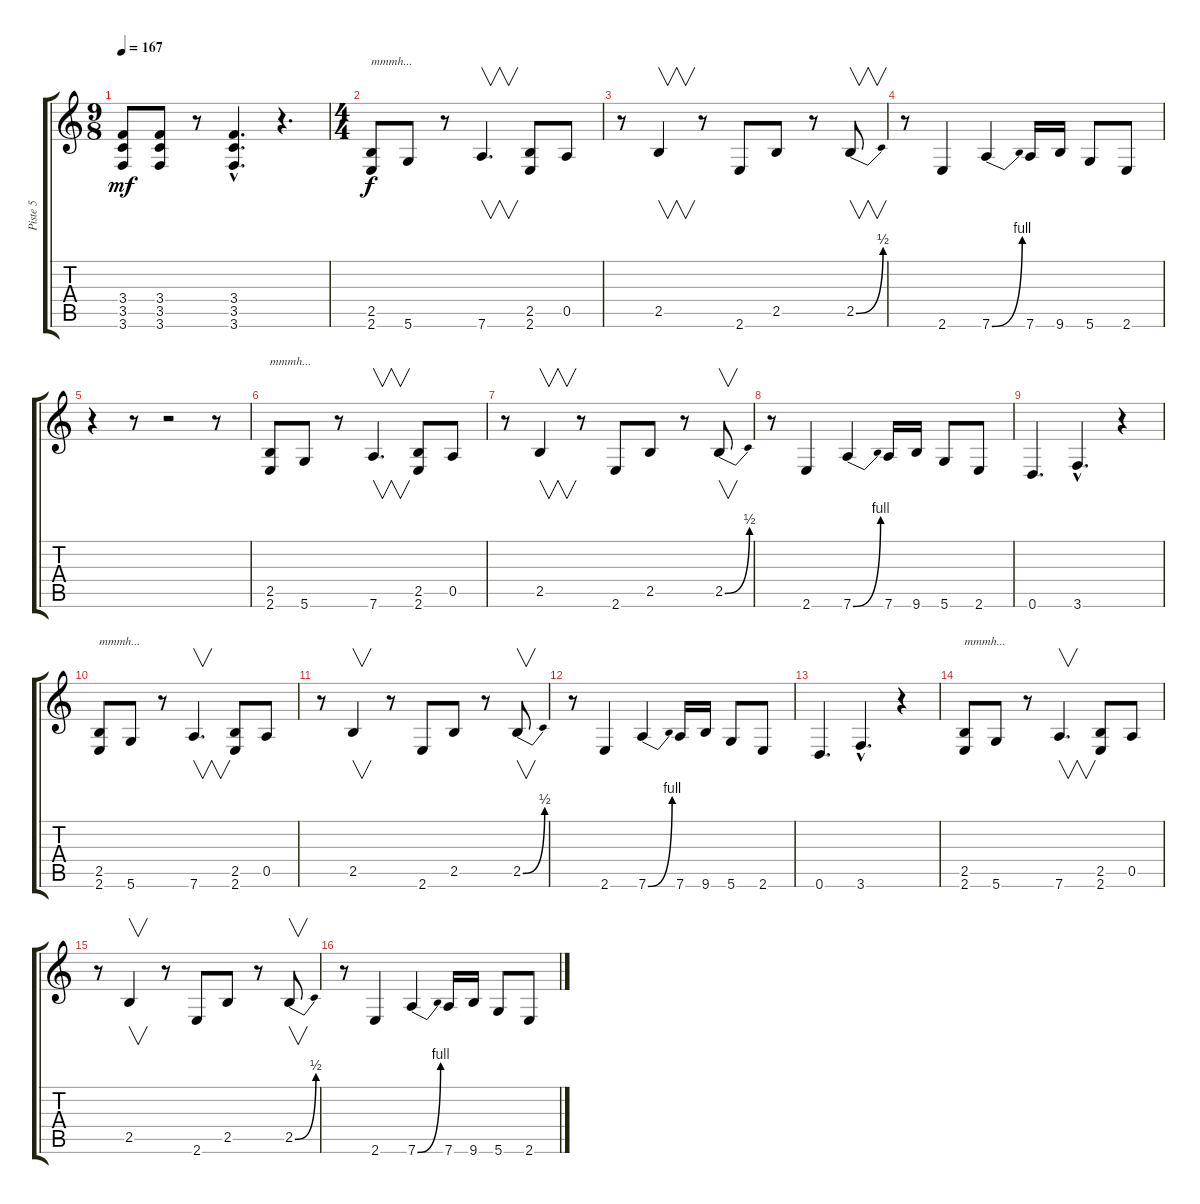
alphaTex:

\track ("Piste 5" "Piste 5") {instrument distortionguitar}
\staff {score tabs}
\tuning (E4 B3 G3 D3 A2 D2) {hide}
\ts (9 8)
\tempo 167
\clef g2
\ks c
(3.4 3.5 3.6).8{dy mf} (3.4 3.5 3.6).8 r.8 (3.4{hac} 3.5{hac} 3.6{hac}).4{d} r.4{d} |
\ts (4 4)
(2.5 2.6).8{txt "mmmh..." dy f volume 13} 5.6.8 r.8 7.6.4{v d} (2.5 2.6).8 0.5.8 |
r.8 2.5.4{v} r.8 2.6.8 2.5.8 r.8 2.5{be (bend 0 0 60 2)}.8{v} |
r.8 2.6.4 7.6{be (bend 0 0 60 4)}.4 7.6.16 9.6.16 5.6.8 2.6.8 |
r.4 r.8 r.2 r.8 |
(2.5 2.6).8{txt "mmmh..." volume 13} 5.6.8 r.8 7.6.4{v d} (2.5 2.6).8 0.5.8 |
r.8 2.5.4{v} r.8 2.6.8 2.5.8 r.8 2.5{be (bend 0 0 60 2)}.8{v} |
r.8 2.6.4 7.6{be (bend 0 0 60 4)}.4 7.6.16 9.6.16 5.6.8 2.6.8 |
0.6.4{d} 3.6{hac}.4{d} r.4 |
(2.5 2.6).8{txt "mmmh..." volume 13} 5.6.8 r.8 7.6.4{v d} (2.5 2.6).8 0.5.8 |
r.8 2.5.4{v} r.8 2.6.8 2.5.8 r.8 2.5{be (bend 0 0 60 2)}.8{v} |
r.8 2.6.4 7.6{be (bend 0 0 60 4)}.4 7.6.16 9.6.16 5.6.8 2.6.8 |
0.6.4{d} 3.6{hac}.4{d} r.4 |
(2.5 2.6).8{txt "mmmh..." volume 13} 5.6.8 r.8 7.6.4{v d} (2.5 2.6).8 0.5.8 |
r.8 2.5.4{v} r.8 2.6.8 2.5.8 r.8 2.5{be (bend 0 0 60 2)}.8{v} |
r.8 2.6.4 7.6{be (bend 0 0 60 4)}.4 7.6.16 9.6.16 5.6.8 2.6.8
